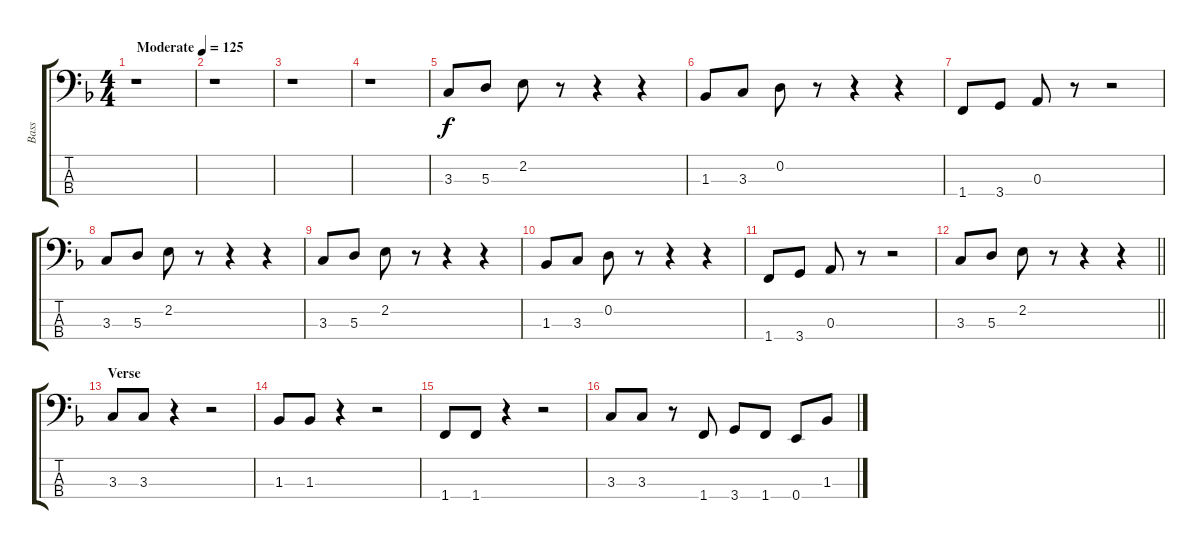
\track ("Bass" "Bass") {instrument electricbassfinger}
\staff {score tabs}
\tuning (G2 D2 A1 E1) {hide}
\ts (4 4)
\tempo (125 "Moderate")
\clef f4
\ks f
r.1{dy f instrument electricbassfinger} |
r.1 |
r.1 |
r.1 |
3.3.8 5.3.8 2.2.8 r.8 r.4 r.4 |
1.3.8 3.3.8 0.2.8 r.8 r.4 r.4 |
1.4.8 3.4.8 0.3.8 r.8 r.2 |
3.3.8 5.3.8 2.2.8 r.8 r.4 r.4 |
3.3.8 5.3.8 2.2.8 r.8 r.4 r.4 |
1.3.8 3.3.8 0.2.8 r.8 r.4 r.4 |
1.4.8 3.4.8 0.3.8 r.8 r.2 |
\barLineRight lightlight
3.3.8 5.3.8 2.2.8 r.8 r.4 r.4 |
\section ("" "Verse")
3.3.8 3.3.8 r.4 r.2 |
1.3.8 1.3.8 r.4 r.2 |
1.4.8 1.4.8 r.4 r.2 |
3.3.8 3.3.8 r.8 1.4.8 3.4.8 1.4.8 0.4.8 1.3.8
